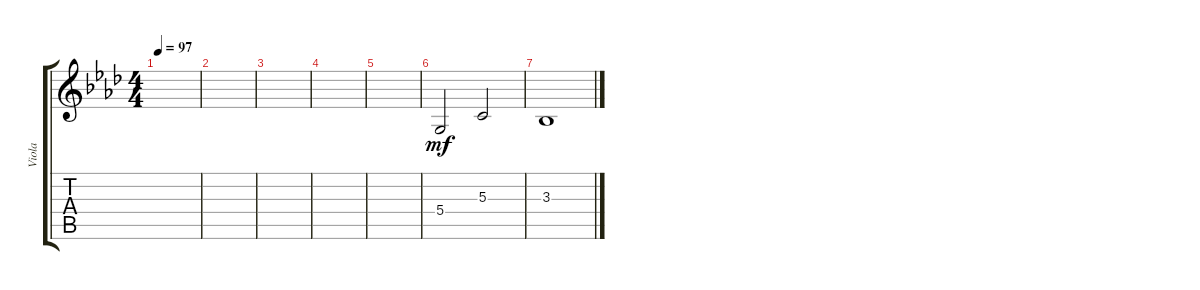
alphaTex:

\track ("Viola" "Viola") {instrument viola}
\staff {score tabs}
\tuning (E4 B3 G3 D3 A2 E2) {hide}
\ts (4 4)
\tempo 97
\clef g2
\ks fminor
|
|
|
|
|
5.4.2{dy mf} 5.3.2 |
3.3.1
